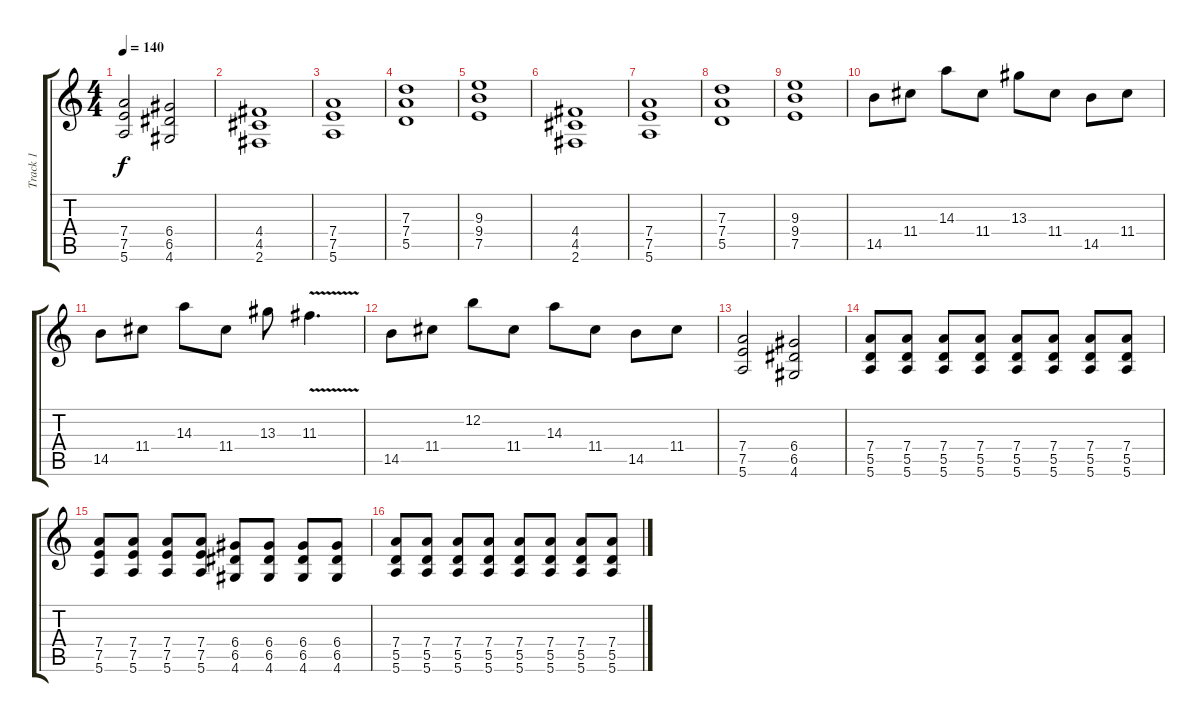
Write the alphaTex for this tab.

\track ("Track 1" "Track 1") {instrument distortionguitar}
\staff {score tabs}
\tuning (E4 B3 G3 D3 A2 E2) {hide}
\ts (4 4)
\tempo 140
\clef g2
\ks c
(7.4 7.5 5.6).2{dy f} (6.4 6.5 4.6).2 |
(4.4 4.5 2.6).1 |
(7.4 7.5 5.6).1 |
(7.3 7.4 5.5).1 |
(9.3 9.4 7.5).1 |
(4.4 4.5 2.6).1 |
(7.4 7.5 5.6).1 |
(7.3 7.4 5.5).1 |
(9.3 9.4 7.5).1 |
14.5.8 11.4.8 14.3.8 11.4.8 13.3.8 11.4.8 14.5.8 11.4.8 |
14.5.8 11.4.8 14.3.8 11.4.8 13.3.8 11.3{v}.4{d} |
14.5.8 11.4.8 12.2.8 11.4.8 14.3.8 11.4.8 14.5.8 11.4.8 |
(7.4 7.5 5.6).2 (6.4 6.5 4.6).2 |
(7.4 5.5 5.6).8 (7.4 5.5 5.6).8 (7.4 5.5 5.6).8 (7.4 5.5 5.6).8 (7.4 5.5 5.6).8 (7.4 5.5 5.6).8 (7.4 5.5 5.6).8 (7.4 5.5 5.6).8 |
(7.4 7.5 5.6).8 (7.4 7.5 5.6).8 (7.4 7.5 5.6).8 (7.4 7.5 5.6).8 (6.4 6.5 4.6).8 (6.4 6.5 4.6).8 (6.4 6.5 4.6).8 (6.4 6.5 4.6).8 |
(7.4 5.5 5.6).8 (7.4 5.5 5.6).8 (7.4 5.5 5.6).8 (7.4 5.5 5.6).8 (7.4 5.5 5.6).8 (7.4 5.5 5.6).8 (7.4 5.5 5.6).8 (7.4 5.5 5.6).8
